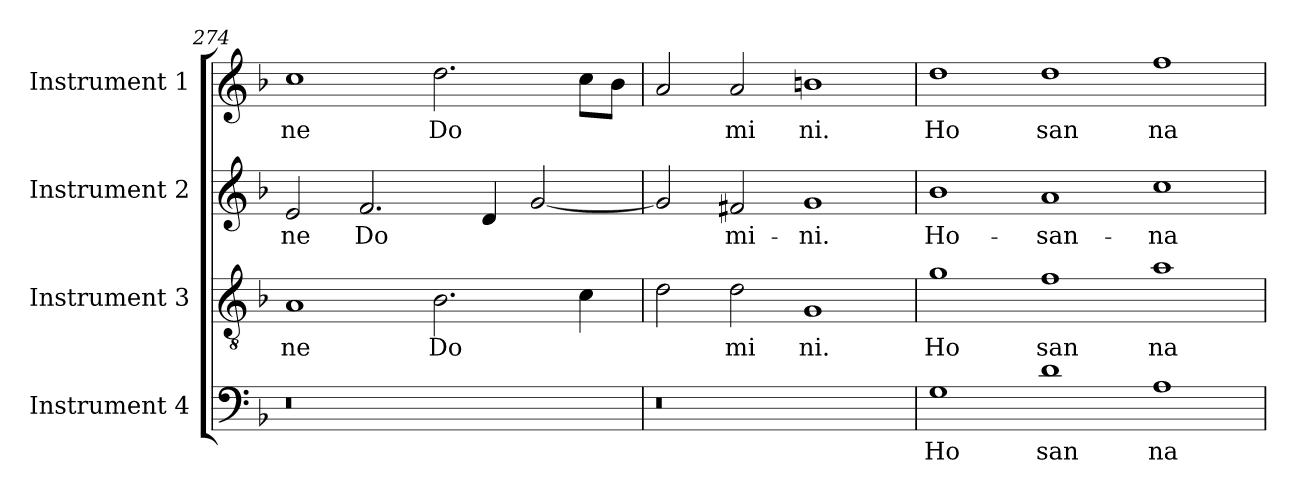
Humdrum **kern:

**kern	**text	**kern	**text	**kern	**text	**kern	**text
*part4	*part4	*part3	*part3	*part2	*part2	*part1	*part1
*staff4	*staff4	*staff3	*staff3	*staff2	*staff2	*staff1	*staff1
*I"Instrument 4	*	*I"Instrument 3	*	*I"Instrument 2	*	*I"Instrument 1	*
!!LO:LB:g=z
*clefF4	*	*clefGv2	*	*clefG2	*	*clefG2	*
*k[b-]	*	*k[b-]	*	*k[b-]	*	*k[b-]	*
*F:	*	*F:	*	*F:	*	*F:	*
=274	=274	=274	=274	=274	=274	=274	=274
!	!	!	!LO:LY:b:cj	!	!LO:LY:b:cj	!	!LO:LY:b:cj
0r	.	1A	-ne	2e/	ne	1cc	ne
!	!	!	!	!	!LO:LY:b:cj	!	!
.	.	.	.	2.f/	Do-	.	.
!	!	!	!LO:LY:b:cj	!	!	!	!LO:LY:b:cj
.	.	2.B-\	Do	.	.	2.dd\	Do
!	!	!	!	!	!LO:LY:b:cj	!	!
.	.	.	.	4d/	--	.	.
!	!	!	!	!	!LO:LY:b:cj	!	!
.	.	.	.	[<2g/	--	.	.
!	!	!	!LO:LY:b:cj	!	!	!	!LO:LY:b:cj
.	.	4c\	.	.	.	8cc\L	.
!	!	!	!	!	!	!	!LO:LY:b:cj
.	.	.	.	.	.	8b-\J	.
=275	=275	=275	=275	=275	=275	=275	=275
!	!	!	!LO:LY:b:cj	!	!LO:LY:b:cj	!	!LO:LY:b:cj
0r	.	2d\	.	2g/]	--	2a/	.
!	!	!	!LO:LY:b:cj	!	!LO:LY:b:cj	!	!LO:LY:b:cj
.	.	2d\	mi	2f#X/	-mi-	2a/	mi
!	!	!	!LO:LY:b:cj	!	!LO:LY:b:cj	!	!LO:LY:b:cj
.	.	1G	ni.	1g	-ni.	1bn	ni.
=276	=276	=276	=276	=276	=276	=276	=276
!	!LO:LY:b:cj	!	!LO:LY:b:cj	!	!LO:LY:b:cj	!	!LO:LY:b:cj
1G	Ho	1g	Ho	1b-	Ho-	1dd	Ho
!	!LO:LY:b:cj	!	!LO:LY:b:cj	!	!LO:LY:b:cj	!	!LO:LY:b:cj
1d	san	1f	san	1a	-san-	1dd	san
!	!LO:LY:b:cj	!	!LO:LY:b:cj	!	!LO:LY:b:cj	!	!LO:LY:b:cj
1A	na	1a	na	1cc	-na	1ff	na
=	=	=	=	=	=	=	=
*-	*-	*-	*-	*-	*-	*-	*-
